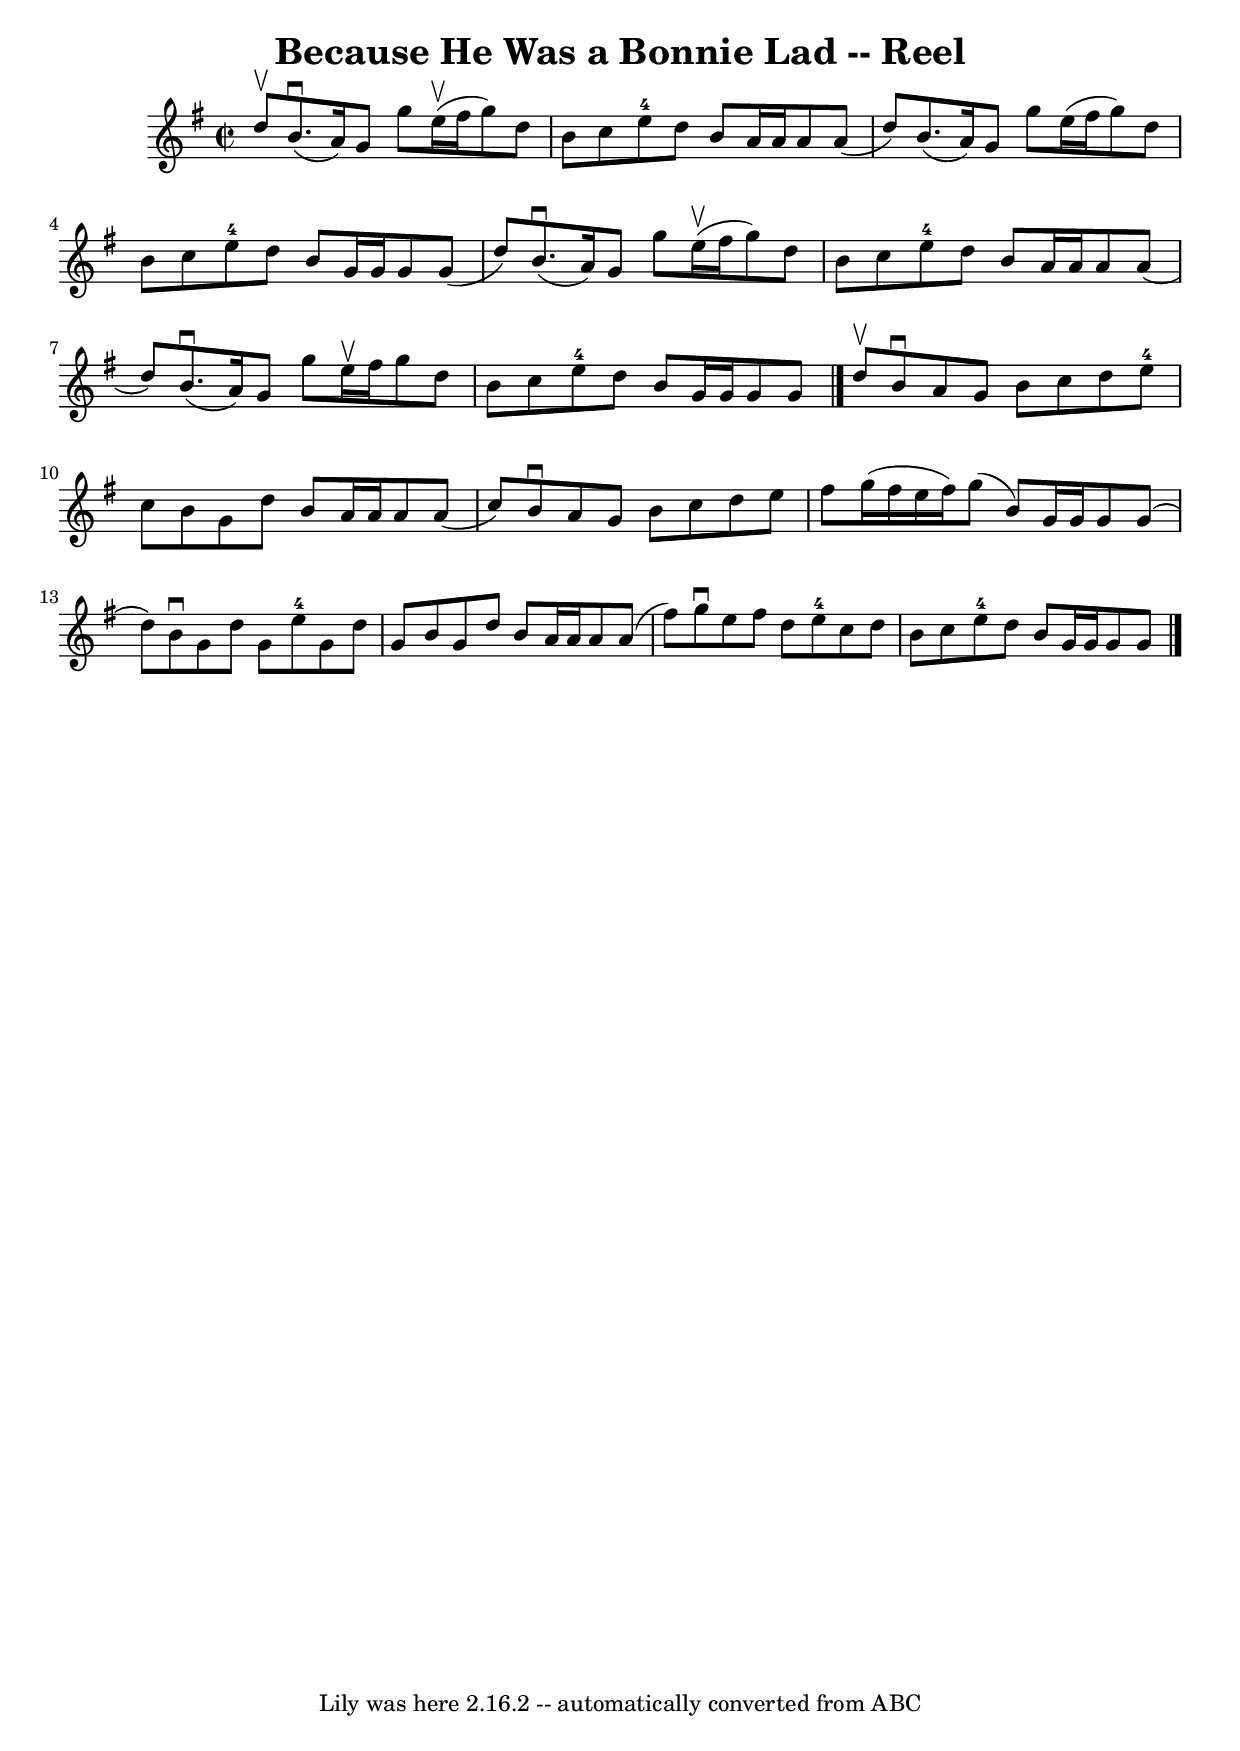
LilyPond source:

\version "2.16.2"
\include "Mammoth.ily"
\header {
  %% book = "Ryan's Mammoth Collection"
  crossRefNumber = "1"
  footnotes = "\\\\347"
  origin = "SCOTCH."
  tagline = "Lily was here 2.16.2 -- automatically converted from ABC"
  title = "Because He Was a Bonnie Lad -- Reel"

}
voicedefault =  {


  \override Staff.TimeSignature #'style = #'C
  \time 2/2 
  \key g \major
  d''8^\upbow |
  b'8.^\downbow(a'16) 
  g'8 g''8 e''16^\upbow(fis''16 g''8) d''8 b'8    |
  
  c''8 e''8-4 d''8 b'8 a'16 a'16 a'8 a'8 (d''8)    |
  b'8. (a'16) g'8 g''8 e''16 (fis''16 g''8)   
  d''8 b'8    |
  c''8 e''8-4 d''8 b'8 g'16 g'16    
  g'8 g'8 (d''8)   |
  b'8.^\downbow(a'16) g'8 g''8 
  e''16^\upbow(fis''16 g''8) d''8 b'8    |
  c''8    
  e''8-4 d''8 b'8 a'16 a'16 a'8 a'8 (d''8)   |
  
  b'8.^\downbow(a'16) g'8 g''8 e''16^\upbow fis''16 g''8    
  d''8 b'8    |
  c''8 e''8-4 d''8 b'8 g'16 g'16    
  g'8 g'8    \bar "|." d''8^\upbow |
  b'8^\downbow a'8    
  g'8 b'8 c''8 d''8 e''8-4 c''8    |
  b'8 g'8 d''8 
  b'8 a'16 a'16 a'8 a'8 (c''8)   |
  b'8^\downbow   
  a'8 g'8 b'8 c''8 d''8 e''8 fis''8    |
  g''16 (
  fis''16 e''16 fis''16) g''8 (b'8) g'16 g'16 g'8 g'8 (d''8)   |
  b'8^\downbow g'8 d''8 g'8 e''8-4   
  g'8 d''8 g'8    |
  b'8 g'8 d''8 b'8 a'16 a'16    
  a'8 a'8 (fis''8)   |
  g''8^\downbow e''8 fis''8 d''8  
  e''8-4 c''8 d''8 b'8    |
  c''8 e''8-4 d''8    
  b'8 g'16 g'16 g'8 g'8    \bar "|."   

}

\score{
  <<

    \context Staff="default"
    {
      \voicedefault 
      
    }

  >>
  \layout {
    
  }
  \midi {
  }

}
